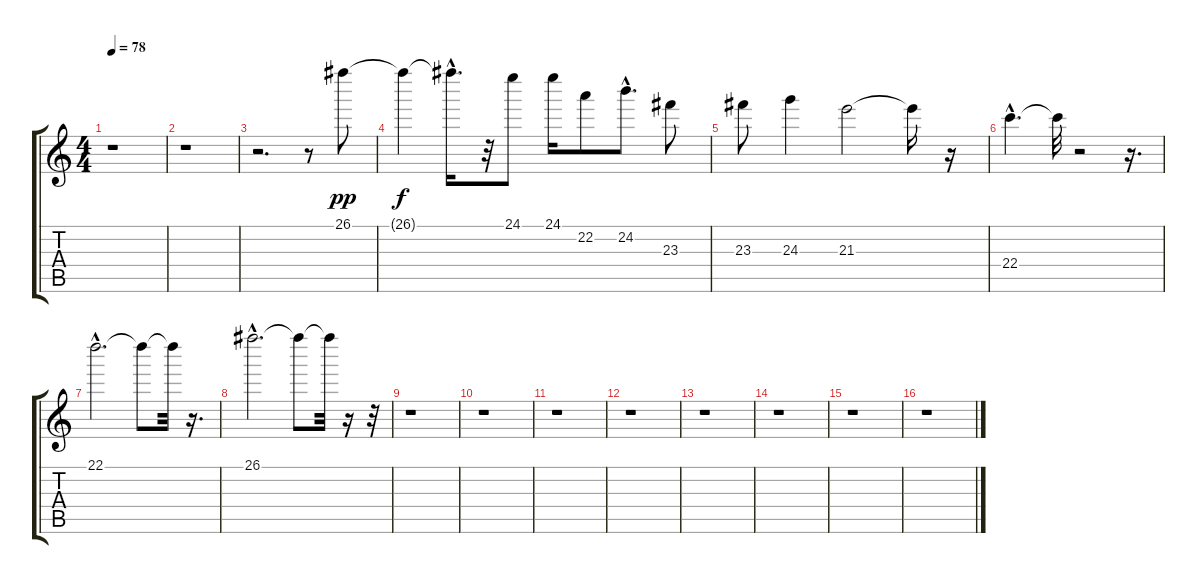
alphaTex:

\track "" {instrument overdrivenguitar}
\staff {score tabs}
\tuning (E4 B3 G3 D3 A2 E2) {hide}
\ts (4 4)
\tempo 78
\clef g2
\ks c
r.1{dy pp} |
r.1 |
r.2{d} r.8 26.1.8 |
26.1{t}.4{dy f} 26.1{hac t}.16{d} r.32 24.1.8 24.1.16 22.2.8 24.2{hac}.8{d} 23.3.8 |
23.3.8 24.3.4 21.3.2 21.3{t}.16 r.16 |
22.4{hac}.4{d} 22.4{t}.32 r.2 r.16{d} |
22.1{hac}.2{d} 22.1{t}.8 22.1{t}.32 r.16{d} |
26.1{hac}.2{d} 26.1{t}.8 26.1{t}.32 r.16 r.32 |
r.1 |
r.1 |
r.1 |
r.1 |
r.1 |
r.1 |
r.1 |
r.1
